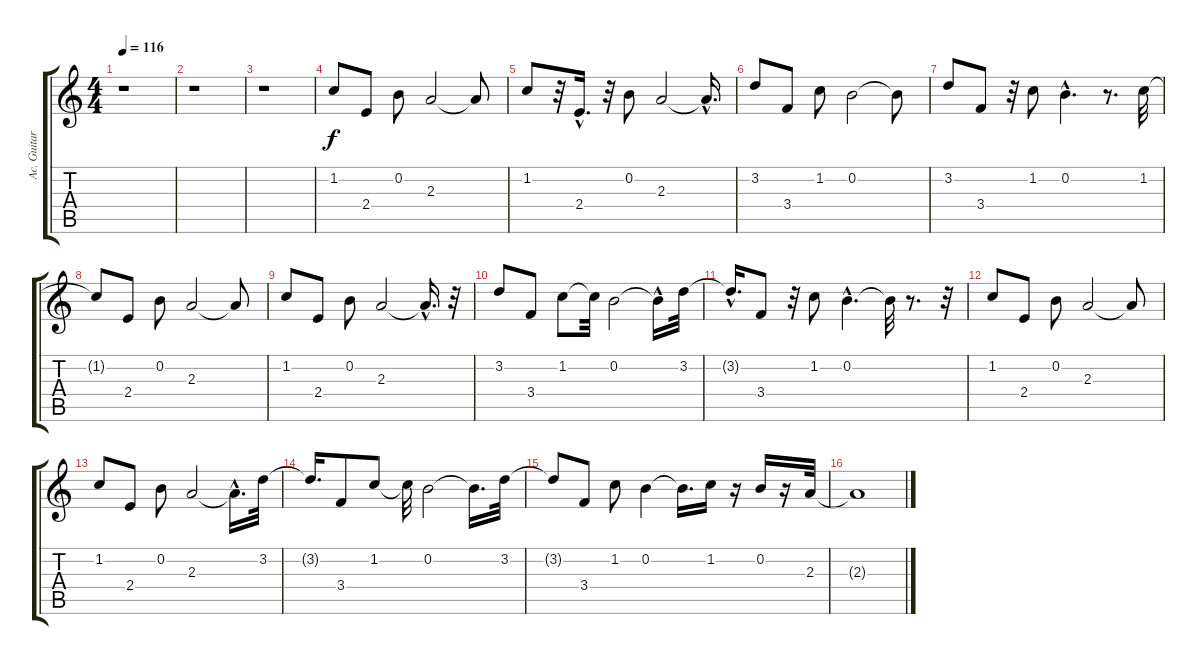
\track ("Ac. Guitar" "Ac. Guitar") {instrument acousticguitarsteel}
\staff {score tabs}
\tuning (E4 B3 G3 D3 A2 E2) {hide}
\ts (4 4)
\tempo 116
\clef g2
\ks c
r.1{dy f} |
r.1 |
r.1 |
1.2.8 2.4.8 0.2.8 2.3.2 2.3{t}.8 |
1.2.8 r.32 2.4{hac}.16{d} r.32 0.2.8 2.3.2 2.3{hac t}.16{d} |
3.2.8 3.4.8 1.2.8 0.2.2 0.2{t}.8 |
3.2.8 3.4.8 r.32 1.2.8 0.2{hac}.4{d} r.8{d} 1.2.32 |
1.2{t}.8 2.4.8 0.2.8 2.3.2 2.3{t}.8 |
1.2.8 2.4.8 0.2.8 2.3.2 2.3{hac t}.16{d} r.32 |
3.2.8 3.4.8 1.2.8 1.2{t}.32 0.2.2 0.2{hac t}.16 3.2.32 |
3.2{hac t}.16{d} 3.4.8 r.32 1.2.8 0.2{hac}.4{d} 0.2{t}.32 r.8{d} r.32 |
1.2.8 2.4.8 0.2.8 2.3.2 2.3{t}.8 |
1.2.8 2.4.8 0.2.8 2.3.2 2.3{hac t}.16{d} 3.2.32 |
3.2{t}.16{d} 3.4.8 1.2.8 1.2{t}.32 0.2.2 0.2{t}.16{d} 3.2.32 |
3.2{t}.8 3.4.8 1.2.8 0.2.4 0.2{t}.16{d} 1.2.16 r.16 0.2.16 r.16 2.3.32 |
2.3{t}.1
